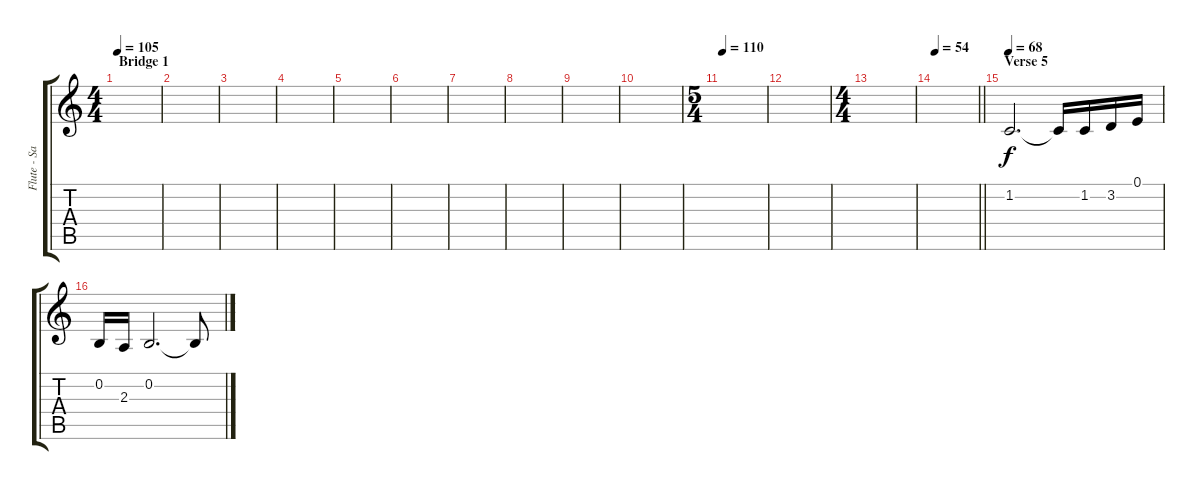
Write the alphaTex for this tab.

\track ("Flute - Sax" "Flute - Sa") {instrument flute}
\staff {score tabs}
\tuning (E4 B3 G3 D3 A2 E2) {hide}
\ts (4 4)
\section ("" "Bridge 1")
\tempo 105
\clef g2
\ks c
|
|
|
|
|
|
|
|
|
|
\ts (5 4)
\tempo 110
|
|
\ts (4 4)
|
\tempo 54
\barLineRight lightlight
|
\section ("" "Verse 5")
\tempo 68
1.2.2{d volume 9 instrument tenorsax} 1.2{t}.16 1.2.16 3.2.16 0.1.16 |
0.2.16 2.3.16 0.2.2{d} 0.2{t}.8
